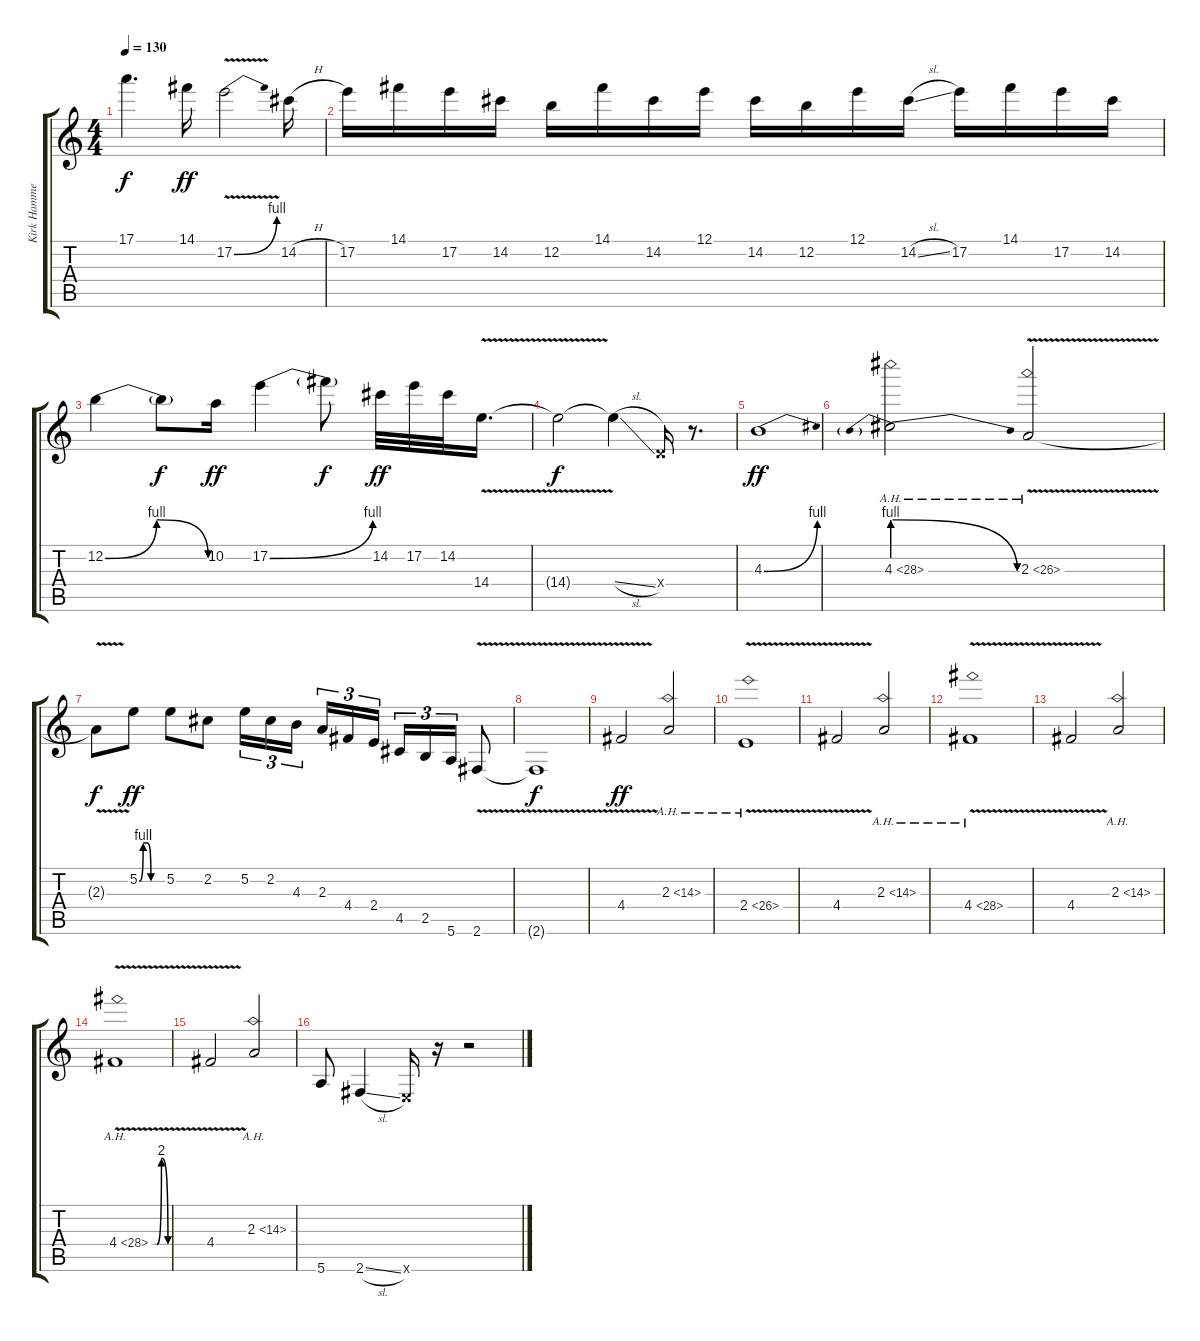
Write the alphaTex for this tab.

\track ("Kirk Hammett" "Kirk Hamme") {instrument distortionguitar}
\staff {score tabs}
\tuning (E4 B3 G3 D3 A2 E2) {hide}
\ts (4 4)
\tempo 130
\clef g2
\ks c
17.1{t}.4{d dy f} 14.1.16{dy ff} 17.2{be (bend 0 0 60 4) v}.2 14.2{h}.16 |
17.2.16 14.1.16 17.2.16 14.2.16 12.2.16 14.1.16 14.2.16 12.1.16 14.2.16 12.2.16 12.1.16 14.2{sl}.16 17.2.16 14.1.16 17.2.16 14.2.16 |
12.2{be (bendrelease 0 0 15 4 45 4 60 0)}.4 12.2{t}.8{dy f} 10.2.16{dy ff} 17.2{be (bend 0 0 60 4)}.4 17.2{t}.8{dy f} 14.2.32{dy ff} 17.2.32 14.2.32 14.4{v}.16{d} |
14.4{t}.2{dy f} 14.4{sl t}.4 0.4{x}.16 r.8{d} |
4.3{be (bend 0 0 60 4)}.1{dy ff} |
4.3{be (prebendrelease 0 4 60 0) ah 24}.2 2.3{ah 24 v}.2 |
2.3{t}.8{dy f} 5.2{be (custom 0 0 10 4 20 4 30 0 60 0)}.8{dy ff} 5.2.8 2.2.8 5.2.16{tu (3 2)} 2.2.16{tu (3 2)} 4.3.16{tu (3 2) beam splitsecondary} 2.3.16{tu (3 2)} 4.4.16{tu (3 2)} 2.4.16{tu (3 2)} 4.5.16{tu (3 2)} 2.5.16{tu (3 2)} 5.6.16{tu (3 2)} 2.6{v}.8 |
2.6{v t}.1{dy f} |
4.4{v}.2{dy ff} 2.3{ah 12}.2 |
2.4{ah 24 v}.1 |
4.4{v}.2 2.3{ah 12}.2 |
4.4{ah 24 v}.1 |
4.4{v}.2 2.3{ah 12}.2 |
4.4{be (custom 0 0 15 0 34 8 60 0) ah 24 v}.1 |
4.4{v}.2 2.3{ah 12}.2 |
5.6.8 2.6{sl}.4 0.6{x}.16 r.16 r.2
